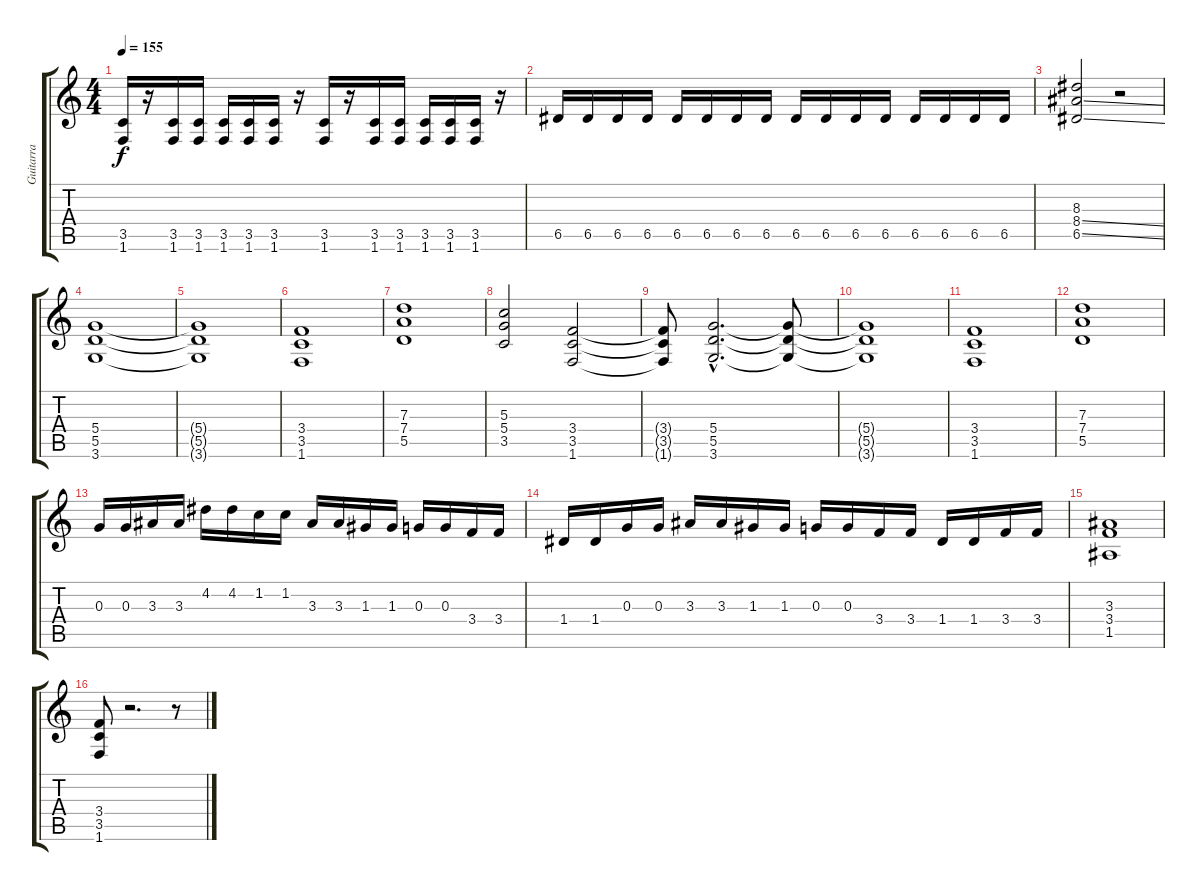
\track ("Guitarra" "Guitarra") {instrument overdrivenguitar}
\staff {score tabs}
\tuning (E4 B3 G3 D3 A2 E2) {hide}
\ts (4 4)
\tempo 155
\clef g2
\ks c
(3.5 1.6).16{dy f} r.16 (3.5 1.6).16 (3.5 1.6).16 (3.5 1.6).16 (3.5 1.6).16 (3.5 1.6).16 r.16 (3.5 1.6).16 r.16 (3.5 1.6).16 (3.5 1.6).16 (3.5 1.6).16 (3.5 1.6).16 (3.5 1.6).16 r.16 |
6.5.16 6.5.16 6.5.16 6.5.16 6.5.16 6.5.16 6.5.16 6.5.16 6.5.16 6.5.16 6.5.16 6.5.16 6.5.16 6.5.16 6.5.16 6.5.16 |
(8.3 8.4{ss} 6.5{ss}).2 r.2 |
(5.4 5.5 3.6).1 |
(5.4{t} 5.5{t} 3.6{t}).1 |
(3.4 3.5 1.6).1 |
(7.3 7.4 5.5).1 |
(5.3 5.4 3.5).2 (3.4 3.5 1.6).2 |
(3.4{t} 3.5{t} 1.6{t}).8 (5.4{hac} 5.5{hac} 3.6{hac}).2{d} (5.4{t} 5.5{t} 3.6{t}).8 |
(5.4{t} 5.5{t} 3.6{t}).1 |
(3.4 3.5 1.6).1 |
(7.3 7.4 5.5).1 |
0.3.16 0.3.16 3.3.16 3.3.16 4.2.16 4.2.16 1.2.16 1.2.16 3.3.16 3.3.16 1.3.16 1.3.16 0.3.16 0.3.16 3.4.16 3.4.16 |
1.4.16 1.4.16 0.3.16 0.3.16 3.3.16 3.3.16 1.3.16 1.3.16 0.3.16 0.3.16 3.4.16 3.4.16 1.4.16 1.4.16 3.4.16 3.4.16 |
(3.3 3.4 1.5).1 |
(3.4 3.5 1.6).8 r.2{d} r.8
